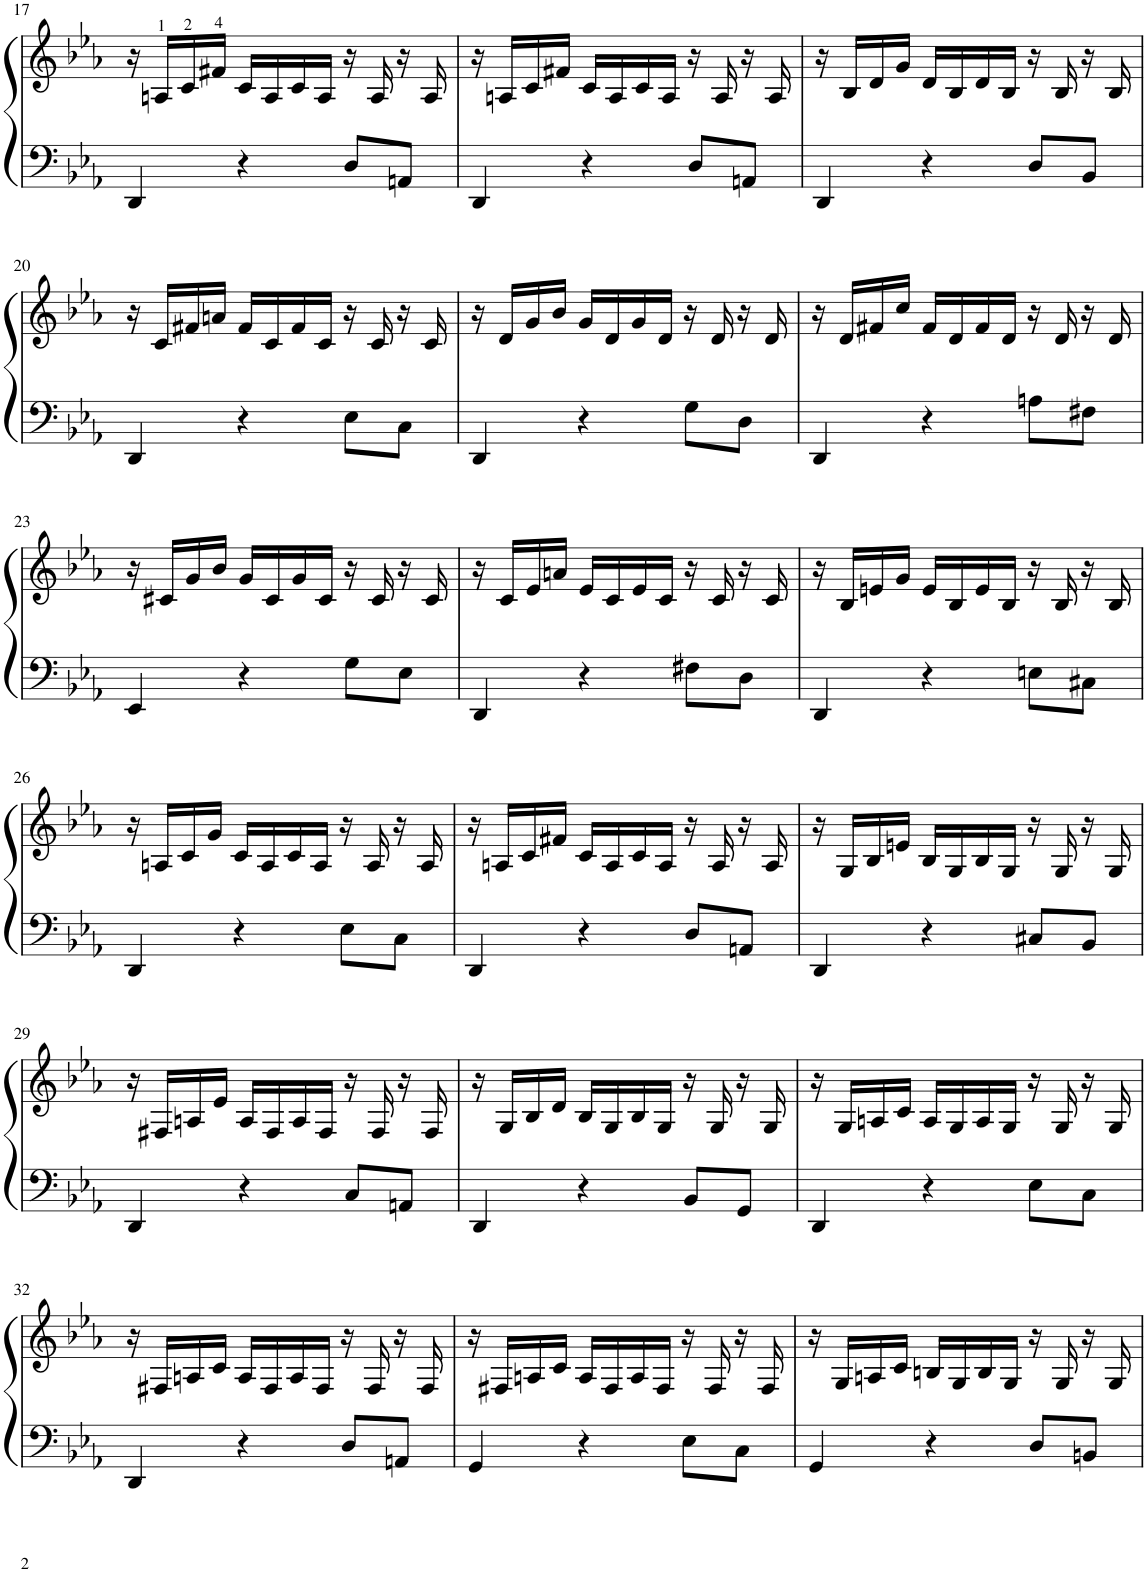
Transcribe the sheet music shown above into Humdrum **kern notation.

**kern	**kern
*part1	*part1
*staff2	*staff1
*I"Piano	*
*I'Pno.	*
!!LO:PB:g=z
*clefF4	*clefG2
*k[b-e-a-]	*k[b-e-a-]
*M3/4	*M3/4
=17	=17
4DD/	16r
.	16An/LL
.	16c/
.	16f#X/JJ
4r	16c/LL
.	16A/
.	16c/
.	16A/JJ
8D/L	16r
.	16A/
8AAn/J	16r
.	16A/
=18	=18
4DD/	16r
.	16An/LL
.	16c/
.	16f#X/JJ
4r	16c/LL
.	16A/
.	16c/
.	16A/JJ
8D/L	16r
.	16A/
8AAn/J	16r
.	16A/
=19	=19
4DD/	16r
.	16B-/LL
.	16d/
.	16g/JJ
4r	16d/LL
.	16B-/
.	16d/
.	16B-/JJ
8D/L	16r
.	16B-/
8BB-/J	16r
.	16B-/
!!LO:LB:g=z
=20	=20
4DD/	16r
.	16c/LL
.	16f#X/
.	16an/JJ
4r	16f#/LL
.	16c/
.	16f#/
.	16c/JJ
8E-\L	16r
.	16c/
8C\J	16r
.	16c/
=21	=21
4DD/	16r
.	16d/LL
.	16g/
.	16b-/JJ
4r	16g/LL
.	16d/
.	16g/
.	16d/JJ
8G\L	16r
.	16d/
8D\J	16r
.	16d/
=22	=22
4DD/	16r
.	16d/LL
.	16f#X/
.	16cc/JJ
4r	16f#/LL
.	16d/
.	16f#/
.	16d/JJ
8An\L	16r
.	16d/
8F#X\J	16r
.	16d/
!!LO:LB:g=z
=23	=23
4EE-/	16r
.	16c#X/LL
.	16g/
.	16b-/JJ
4r	16g/LL
.	16c#/
.	16g/
.	16c#/JJ
8G\L	16r
.	16c#/
8E-\J	16r
.	16c#/
=24	=24
4DD/	16r
.	16c/LL
.	16e-/
.	16an/JJ
4r	16e-/LL
.	16c/
.	16e-/
.	16c/JJ
8F#X\L	16r
.	16c/
8D\J	16r
.	16c/
=25	=25
4DD/	16r
.	16B-/LL
.	16en/
.	16g/JJ
4r	16e/LL
.	16B-/
.	16e/
.	16B-/JJ
8En\L	16r
.	16B-/
8C#X\J	16r
.	16B-/
!!LO:LB:g=z
=26	=26
4DD/	16r
.	16An/LL
.	16c/
.	16g/JJ
4r	16c/LL
.	16A/
.	16c/
.	16A/JJ
8E-\L	16r
.	16A/
8C\J	16r
.	16A/
=27	=27
4DD/	16r
.	16An/LL
.	16c/
.	16f#X/JJ
4r	16c/LL
.	16A/
.	16c/
.	16A/JJ
8D/L	16r
.	16A/
8AAn/J	16r
.	16A/
=28	=28
4DD/	16r
.	16G/LL
.	16B-/
.	16en/JJ
4r	16B-/LL
.	16G/
.	16B-/
.	16G/JJ
8C#X/L	16r
.	16G/
8BB-/J	16r
.	16G/
!!LO:LB:g=z
=29	=29
4DD/	16r
.	16F#X/LL
.	16An/
.	16e-/JJ
4r	16A/LL
.	16F#/
.	16A/
.	16F#/JJ
8C/L	16r
.	16F#/
8AAn/J	16r
.	16F#/
=30	=30
4DD/	16r
.	16G/LL
.	16B-/
.	16d/JJ
4r	16B-/LL
.	16G/
.	16B-/
.	16G/JJ
8BB-/L	16r
.	16G/
8GG/J	16r
.	16G/
=31	=31
4DD/	16r
.	16G/LL
.	16An/
.	16c/JJ
4r	16A/LL
.	16G/
.	16A/
.	16G/JJ
8E-\L	16r
.	16G/
8C\J	16r
.	16G/
!!LO:LB:g=z
=32	=32
4DD/	16r
.	16F#X/LL
.	16An/
.	16c/JJ
4r	16A/LL
.	16F#/
.	16A/
.	16F#/JJ
8D/L	16r
.	16F#/
8AAn/J	16r
.	16F#/
=33	=33
4GG/	16r
.	16F#X/LL
.	16An/
.	16c/JJ
4r	16A/LL
.	16F#/
.	16A/
.	16F#/JJ
8E-\L	16r
.	16F#/
8C\J	16r
.	16F#/
=34	=34
4GG/	16r
.	16G/LL
.	16An/
.	16c/JJ
4r	16Bn/LL
.	16G/
.	16B/
.	16G/JJ
8D/L	16r
.	16G/
8BBn/J	16r
.	16G/
=	=
*-	*-
